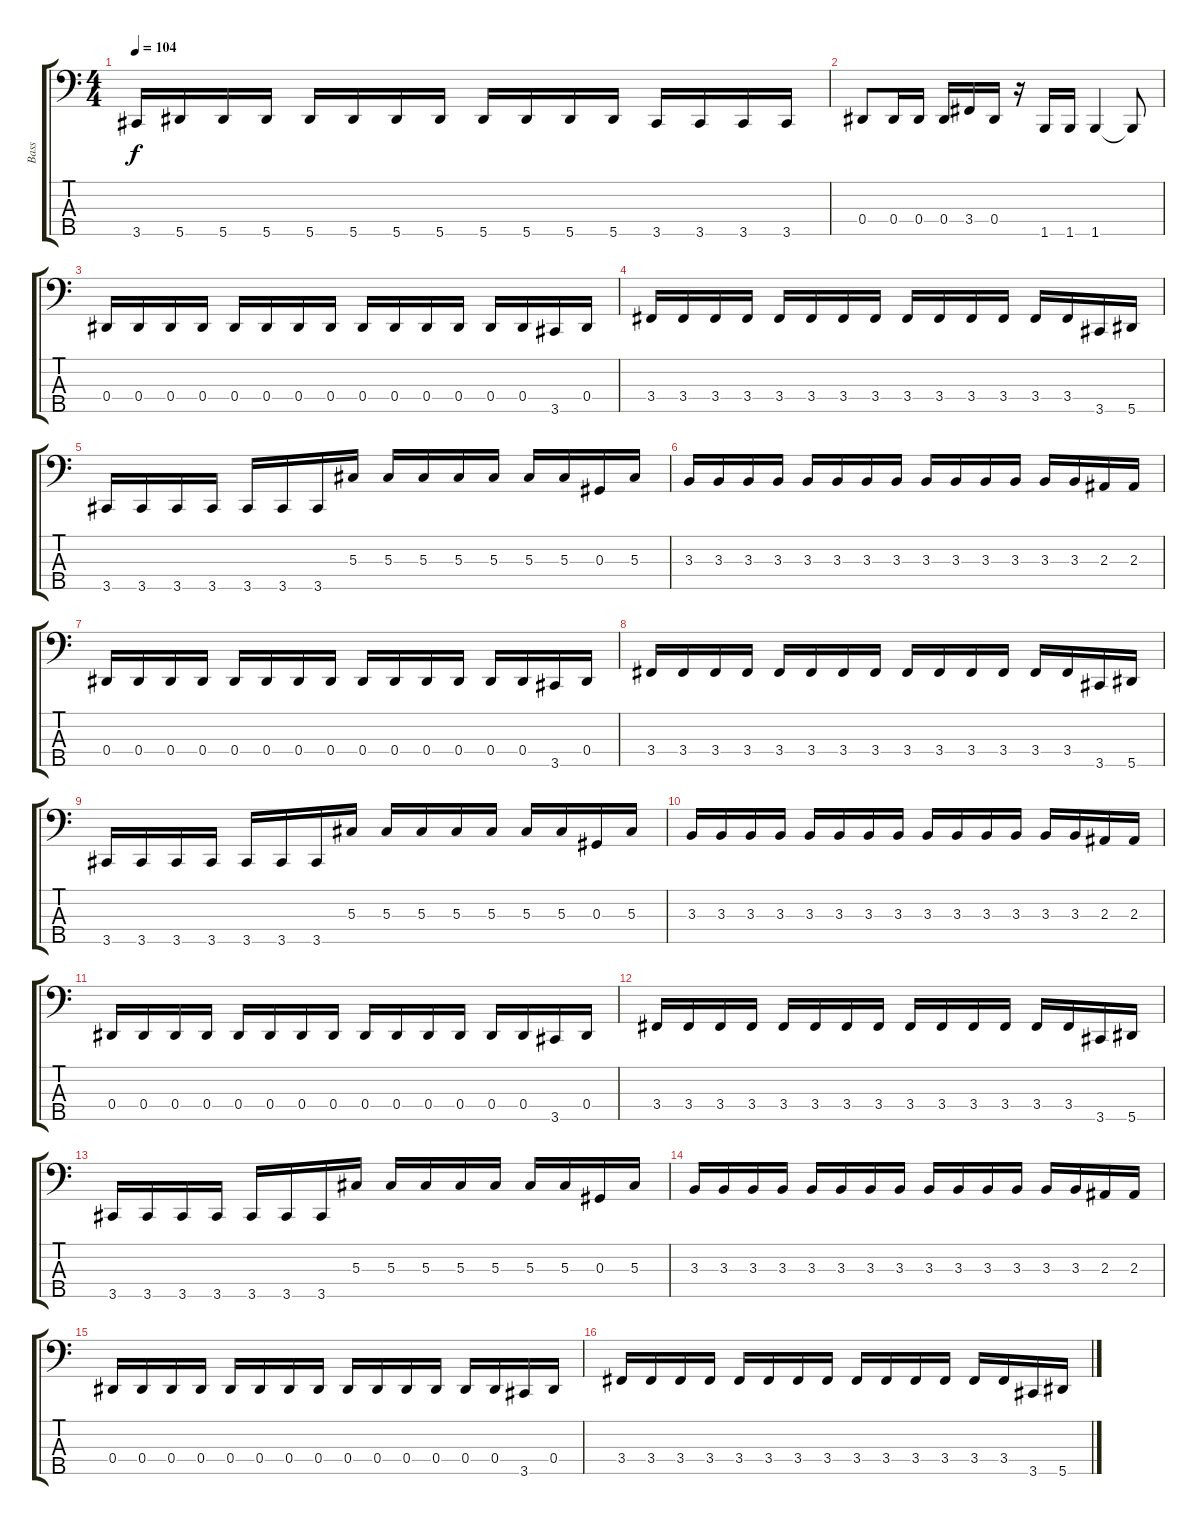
\track ("Bass" "Bass") {instrument electricbassfinger}
\staff {score tabs}
\tuning (Gb2 Db2 Ab1 Eb1 Bb0) {hide}
\ts (4 4)
\tempo 104
\clef f4
\ks c
3.5.16{dy f} 5.5.16 5.5.16 5.5.16 5.5.16 5.5.16 5.5.16 5.5.16 5.5.16 5.5.16 5.5.16 5.5.16 3.5.16 3.5.16 3.5.16 3.5.16 |
0.4.8 0.4.16 0.4.16 0.4.16 3.4.16 0.4.16 r.16 1.5.16 1.5.16 1.5.4 1.5{t}.8 |
0.4.16 0.4.16 0.4.16 0.4.16 0.4.16 0.4.16 0.4.16 0.4.16 0.4.16 0.4.16 0.4.16 0.4.16 0.4.16 0.4.16 3.5.16 0.4.16 |
3.4.16 3.4.16 3.4.16 3.4.16 3.4.16 3.4.16 3.4.16 3.4.16 3.4.16 3.4.16 3.4.16 3.4.16 3.4.16 3.4.16 3.5.16 5.5.16 |
3.5.16 3.5.16 3.5.16 3.5.16 3.5.16 3.5.16 3.5.16 5.3.16 5.3.16 5.3.16 5.3.16 5.3.16 5.3.16 5.3.16 0.3.16 5.3.16 |
3.3.16 3.3.16 3.3.16 3.3.16 3.3.16 3.3.16 3.3.16 3.3.16 3.3.16 3.3.16 3.3.16 3.3.16 3.3.16 3.3.16 2.3.16 2.3.16 |
0.4.16 0.4.16 0.4.16 0.4.16 0.4.16 0.4.16 0.4.16 0.4.16 0.4.16 0.4.16 0.4.16 0.4.16 0.4.16 0.4.16 3.5.16 0.4.16 |
3.4.16 3.4.16 3.4.16 3.4.16 3.4.16 3.4.16 3.4.16 3.4.16 3.4.16 3.4.16 3.4.16 3.4.16 3.4.16 3.4.16 3.5.16 5.5.16 |
3.5.16 3.5.16 3.5.16 3.5.16 3.5.16 3.5.16 3.5.16 5.3.16 5.3.16 5.3.16 5.3.16 5.3.16 5.3.16 5.3.16 0.3.16 5.3.16 |
3.3.16 3.3.16 3.3.16 3.3.16 3.3.16 3.3.16 3.3.16 3.3.16 3.3.16 3.3.16 3.3.16 3.3.16 3.3.16 3.3.16 2.3.16 2.3.16 |
0.4.16 0.4.16 0.4.16 0.4.16 0.4.16 0.4.16 0.4.16 0.4.16 0.4.16 0.4.16 0.4.16 0.4.16 0.4.16 0.4.16 3.5.16 0.4.16 |
3.4.16 3.4.16 3.4.16 3.4.16 3.4.16 3.4.16 3.4.16 3.4.16 3.4.16 3.4.16 3.4.16 3.4.16 3.4.16 3.4.16 3.5.16 5.5.16 |
3.5.16 3.5.16 3.5.16 3.5.16 3.5.16 3.5.16 3.5.16 5.3.16 5.3.16 5.3.16 5.3.16 5.3.16 5.3.16 5.3.16 0.3.16 5.3.16 |
3.3.16 3.3.16 3.3.16 3.3.16 3.3.16 3.3.16 3.3.16 3.3.16 3.3.16 3.3.16 3.3.16 3.3.16 3.3.16 3.3.16 2.3.16 2.3.16 |
0.4.16 0.4.16 0.4.16 0.4.16 0.4.16 0.4.16 0.4.16 0.4.16 0.4.16 0.4.16 0.4.16 0.4.16 0.4.16 0.4.16 3.5.16 0.4.16 |
3.4.16 3.4.16 3.4.16 3.4.16 3.4.16 3.4.16 3.4.16 3.4.16 3.4.16 3.4.16 3.4.16 3.4.16 3.4.16 3.4.16 3.5.16 5.5.16
